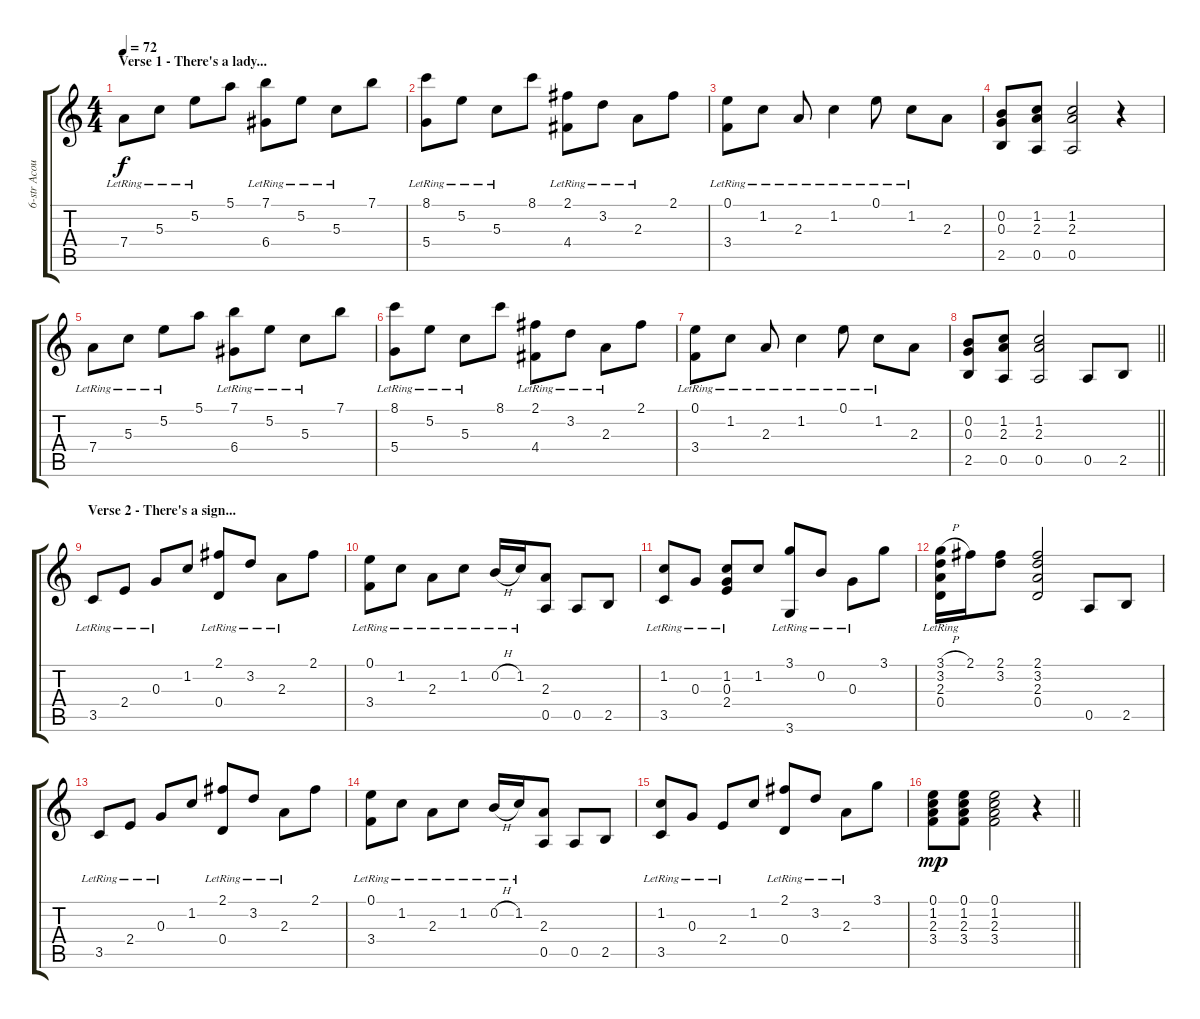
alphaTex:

\track ("6-str Acoustic (Page)" "6-str Acou") {instrument acousticguitarsteel}
\staff {score tabs}
\tuning (E4 B3 G3 D3 A2 E2) {hide}
\ts (4 4)
\section ("" "Verse 1 - There's a lady...")
\tempo 72
\clef g2
\ks c
7.4{lr}.8{dy f} 5.3{lr}.8 5.2{lr}.8 5.1.8 (7.1{lr} 6.4{lr}).8 5.2{lr}.8 5.3{lr}.8 7.1.8 |
(8.1{lr} 5.4{lr}).8 5.2{lr}.8 5.3{lr}.8 8.1.8 (2.1{lr} 4.4{lr}).8 3.2{lr}.8 2.3{lr}.8 2.1.8 |
(0.1{lr} 3.4{lr}).8 1.2{lr}.8 2.3{lr}.8 1.2{lr}.4 0.1{lr}.8 1.2{lr}.8 2.3.8 |
(0.2 0.3 2.5).8 (1.2 2.3 0.5).8 (1.2 2.3 0.5).2 r.4 |
7.4{lr}.8 5.3{lr}.8 5.2{lr}.8 5.1.8 (7.1{lr} 6.4{lr}).8 5.2{lr}.8 5.3{lr}.8 7.1.8 |
(8.1{lr} 5.4{lr}).8 5.2{lr}.8 5.3{lr}.8 8.1.8 (2.1{lr} 4.4{lr}).8 3.2{lr}.8 2.3{lr}.8 2.1.8 |
(0.1{lr} 3.4{lr}).8 1.2{lr}.8 2.3{lr}.8 1.2{lr}.4 0.1{lr}.8 1.2{lr}.8 2.3.8 |
\barLineRight lightlight
(0.2 0.3 2.5).8 (1.2 2.3 0.5).8 (1.2 2.3 0.5).2 0.5.8 2.5.8 |
\section ("" "Verse 2 - There's a sign...")
3.5{lr}.8 2.4{lr}.8 0.3{lr}.8 1.2.8 (2.1{lr} 0.4{lr}).8 3.2{lr}.8 2.3{lr}.8 2.1.8 |
(0.1{lr} 3.4{lr}).8 1.2{lr}.8 2.3{lr}.8 1.2{lr}.8 0.2{h lr}.16 1.2{lr}.16 (2.3 0.5).8 0.5.8 2.5.8 |
(1.2{lr} 3.5{lr}).8 0.3{lr}.8 (1.2{lr} 0.3{lr} 2.4{lr}).8 1.2.8 (3.1{lr} 3.6{lr}).8 0.2{lr}.8 0.3{lr}.8 3.1.8 |
(3.1{h lr} 3.2{lr} 2.3{lr} 0.4{lr}).16 2.1.16 (2.1 3.2).8 (2.1 3.2 2.3 0.4).2 0.5.8 2.5.8 |
3.5{lr}.8 2.4{lr}.8 0.3{lr}.8 1.2.8 (2.1{lr} 0.4{lr}).8 3.2{lr}.8 2.3{lr}.8 2.1.8 |
(0.1{lr} 3.4{lr}).8 1.2{lr}.8 2.3{lr}.8 1.2{lr}.8 0.2{h lr}.16 1.2{lr}.16 (2.3 0.5).8 0.5.8 2.5.8 |
(1.2{lr} 3.5{lr}).8 0.3{lr}.8 2.4{lr}.8 1.2.8 (2.1{lr} 0.4{lr}).8 3.2{lr}.8 2.3{lr}.8 3.1.8 |
\barLineRight lightlight
(0.1 1.2 2.3 3.4).8{dy mp} (0.1 1.2 2.3 3.4).8 (0.1 1.2 2.3 3.4).2 r.4
